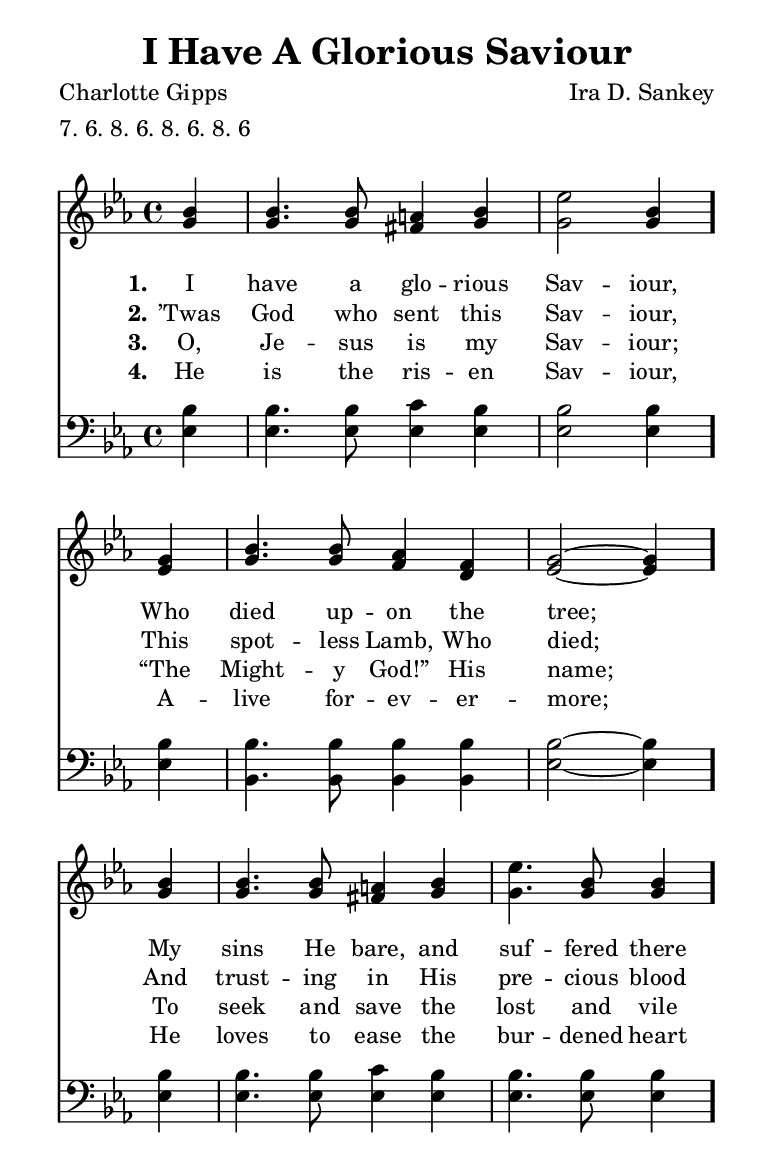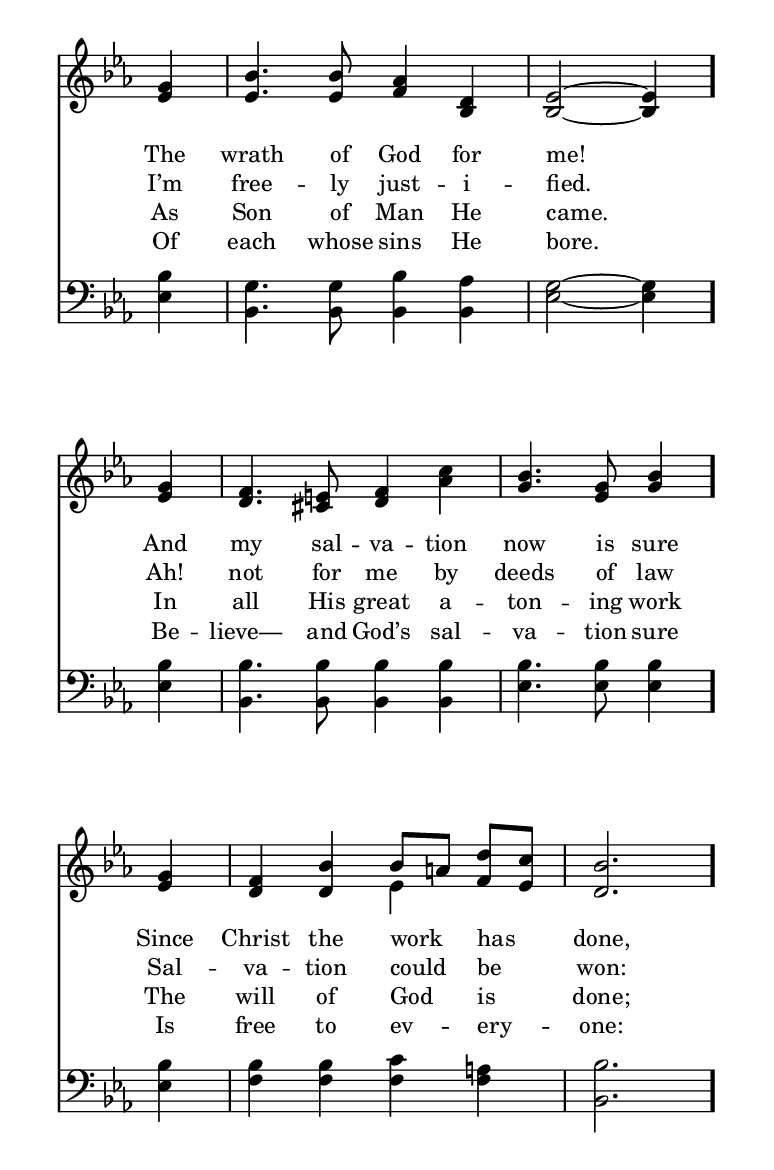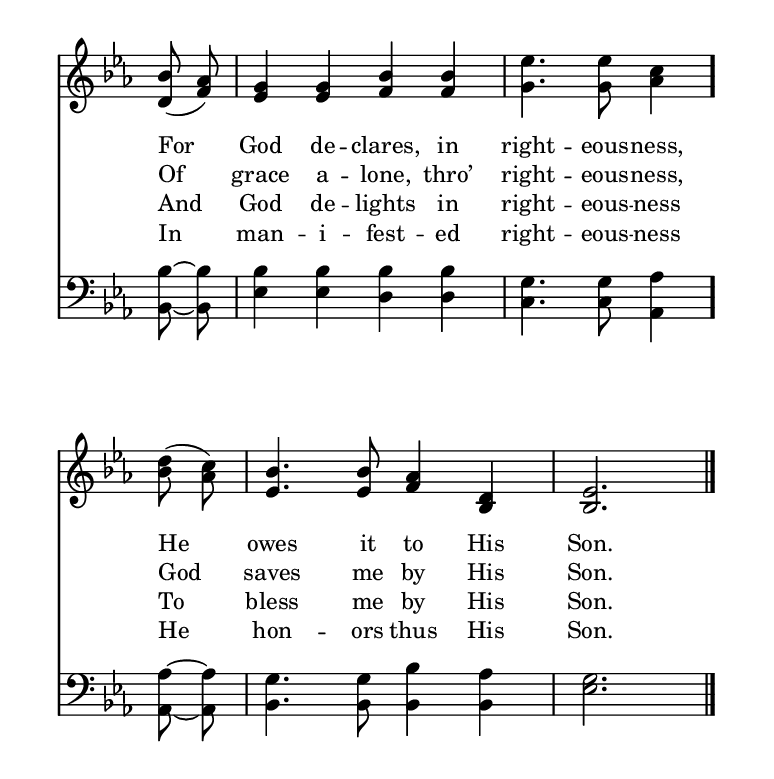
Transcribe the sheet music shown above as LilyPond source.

\include "common/global.ily"
\paper {
  \include "common/paper.ily"
  %ragged-bottom = ##t
  %ragged-last-bottom = ##t
  %systems-per-page = ##f
  %page-count = ##f
}

\header{
  hymnnumber = "95"
  title = "I Have A Glorious Saviour"
  tunename = "Beneath the Cross of Jesus"
  meter = "7. 6. 8. 6. 8. 6. 8. 6"
  poet = "Charlotte Gipps"
  composer = "Ira D. Sankey"
  %copyright = ""
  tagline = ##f
}

% for fermata in MIDI
ta = { \tempo 4=90 }
tb = { \tempo 4=45 }

patternAA = { c4 | c4. c8 c4 c4 | c2 c4 }
patternAB = { c4 | c4. c8 c4 c4 | c4. c8 c4 }
patternAC = { c8 c8 | c4 c4 c4 c4 | c4. c8 c4 }

patternBA = { c4 | c4. c8 c4 c4 | c2 ~ c4 }
patternBB = { c4 | c4 c4 c8[ c8] c8[ c8] | c2. }
patternBC = { c4 | c4 c4 c4      c8[ c8] | c2. }
patternBD = { c4 | c4 c4 c4      c4      | c2. }
patternBE = { c8 c8 | c4. c8 c4 c4 | c2. }

global = {
  \include "common/overrides.ily"
  %\override Staff.TimeSignature.style = #'numbered
  \time 4/4
  \override Score.MetronomeMark.transparent = ##t % hide all fermata changes too
  \ta
  \key ees \major
  \partial 4
  \autoBeamOff
}

notesSoprano = {
\global
\relative c'' {

  \changePitch \patternAA { bes | bes bes a bes | ees bes }
  \changePitch \patternBA { g | bes bes aes f | g g }
  \changePitch \patternAB { bes | bes bes a bes | ees bes bes }
  \changePitch \patternBA { g | bes bes aes d, | ees ees }

  \changePitch \patternAB { g | f e f c' | bes g bes }
  \changePitch \patternBB { g | f bes bes a d c | bes }
  \changePitch \patternAC { bes( aes) | g g bes bes | ees ees c }
  \changePitch \patternBE { d( c) | bes bes aes d, | ees }

  \bar "|."

}
}

notesAlto = {
\global
\relative e' {

  \changePitch \patternAA { g | g g fis g | g g }
  \changePitch \patternBA { ees | g g f d | ees ees }
  \changePitch \patternAB { g | g g fis g | g g g }
  \changePitch \patternBA { ees | ees ees f bes, | bes bes }

  \changePitch \patternAB { ees | d cis d aes' | g ees g }
  \changePitch \patternBC { ees | d d ees f ees | d }
  \changePitch \patternAC { d( f) | ees ees f f | g g aes }
  \changePitch \patternBE { bes( aes) | ees ees f bes, | bes }

}
}

notesTenor = {
\global
\relative a {

  \changePitch \patternAA { bes | bes bes c bes | bes bes }
  \changePitch \patternBA { bes | bes bes bes bes | bes bes }
  \changePitch \patternAB { bes | bes bes c bes | bes bes bes }
  \changePitch \patternBA { bes | g g bes aes | g g }

  \changePitch \patternAB { bes | bes bes bes bes | bes bes bes }
  \changePitch \patternBD { bes | bes bes c a | bes }
  \changePitch \patternAC { bes ~ bes | bes bes bes bes | g g aes }
  \changePitch \patternBE { aes ~ aes | g g bes aes g }

}
}

notesBass = {
\global
\relative f {

  \changePitch \patternAA { ees | ees ees ees ees | ees ees }
  \changePitch \patternBA { ees | bes bes bes bes | ees ees }
  \changePitch \patternAB { ees | ees ees ees ees | ees ees ees }
  \changePitch \patternBA { ees | bes bes bes bes | ees ees }

  \changePitch \patternAB { ees | bes bes bes bes | ees ees ees }
  \changePitch \patternBD { ees | f f f f | bes, }
  \changePitch \patternAC { bes ~ bes | ees ees d d | c c aes }
  \changePitch \patternBE { aes ~ aes | bes bes bes bes | ees }

}
}

wordsA = \lyricmode {
\set stanza = "1."

I have a glo -- rious Sav -- iour, \bar "."
Who died up -- on the tree; \bar "." \break
My sins He bare, and suf -- fered there \bar "."
The wrath of God for me! \bar "." \break
And my sal -- va -- tion now is sure \bar "."
Since Christ the work has done, \bar "." \break
For God de -- clares, in right -- eous -- ness, \bar "."
He owes it to His Son. \bar "." \break

}

wordsB = \lyricmode {
\set stanza = "2."

’Twas God who sent this Sav -- iour,
This spot -- less Lamb, Who died;
And trust -- ing in His pre -- cious blood
I’m free -- ly just -- i -- fied.
Ah! not for me by deeds of law
Sal -- va -- tion could be won:
Of grace a -- lone, thro’ right -- eous -- ness,
God saves me by His Son.

}

wordsC = \lyricmode {
\set stanza = "3."

O, Je -- sus is my Sav -- iour;
“The Might -- y God!” His name;
To seek and save the lost and vile
As Son of Man He came.
In all His great a -- ton -- ing work
The will of God is done;
And God de -- lights in right -- eous -- ness
To bless me by His Son.

}

wordsD = \lyricmode {
\set stanza = "4."

He is the ris -- en Sav -- iour,
A -- live for -- ev -- er -- more;
He loves to ease the bur -- dened heart
Of each whose sins He bore.
Be -- lieve— and God’s sal -- va -- tion sure
Is free to ev -- ery -- one:
In man -- i -- fest -- ed right -- eous -- ness
He hon -- ors thus His Son.

}

\score {
  \context ChoirStaff <<
    \context Staff = upper <<
      \set ChoirStaff.systemStartDelimiter = #'SystemStartBar
      \partcombine #'(2 . 9) \notesSoprano \notesAlto
      \context NullVoice = sopranos { \voiceOne << \notesSoprano >> }
      \context NullVoice = altos { \voiceTwo << \notesAlto >> }
      \context Lyrics = one   \lyricsto sopranos \wordsA
      \context Lyrics = two   \lyricsto sopranos \wordsB
      \context Lyrics = three \lyricsto sopranos \wordsC
      \context Lyrics = four  \lyricsto sopranos \wordsD
    >>
    \context Staff = men <<
      \clef bass
      \partcombine #'(2 . 9) \notesTenor \notesBass
      \context NullVoice = tenors { \voiceOne << \notesTenor >> }
      \context NullVoice = basses { \voiceTwo << \notesBass >> }
    >>
  >>
  \layout {
    \include "common/layout.ily"
  }
  \midi{
    \include "common/midi.ily"
  }
}

\version "2.19.49"  % necessary for upgrading to future LilyPond versions.

% vi:set et ts=2 sw=2 ai nocindent syntax=lilypond:
